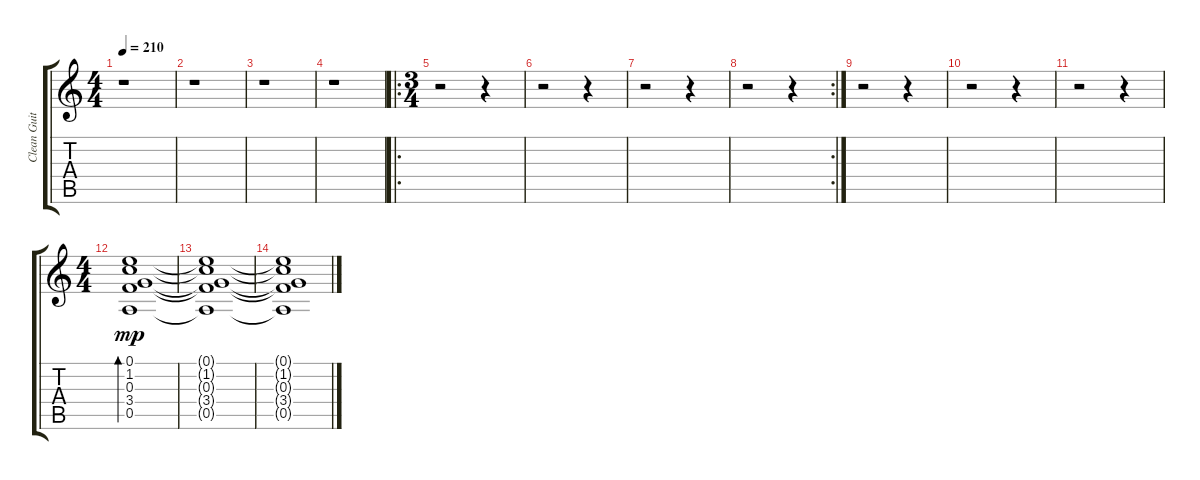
\track ("Clean Guitar 1" "Clean Guit") {instrument electricguitarjazz}
\staff {score tabs}
\tuning (E4 B3 G3 D3 A2 D2) {hide}
\ts (4 4)
\tempo 210
\clef g2
\ks c
r.1{dy mp} |
r.1 |
r.1 |
r.1 |
\ro
\ts (3 4)
r.2 r.4 |
r.2 r.4 |
r.2 r.4 |
\rc 2
r.2 r.4 |
r.2 r.4 |
r.2 r.4 |
r.2 r.4 |
\ts (4 4)
(0.1 1.2 0.3 3.4 0.5).1{bd 30} |
(0.1{t} 1.2{t} 0.3{t} 3.4{t} 0.5{t}).1 |
(0.1{t} 1.2{t} 0.3{t} 3.4{t} 0.5{t}).1
